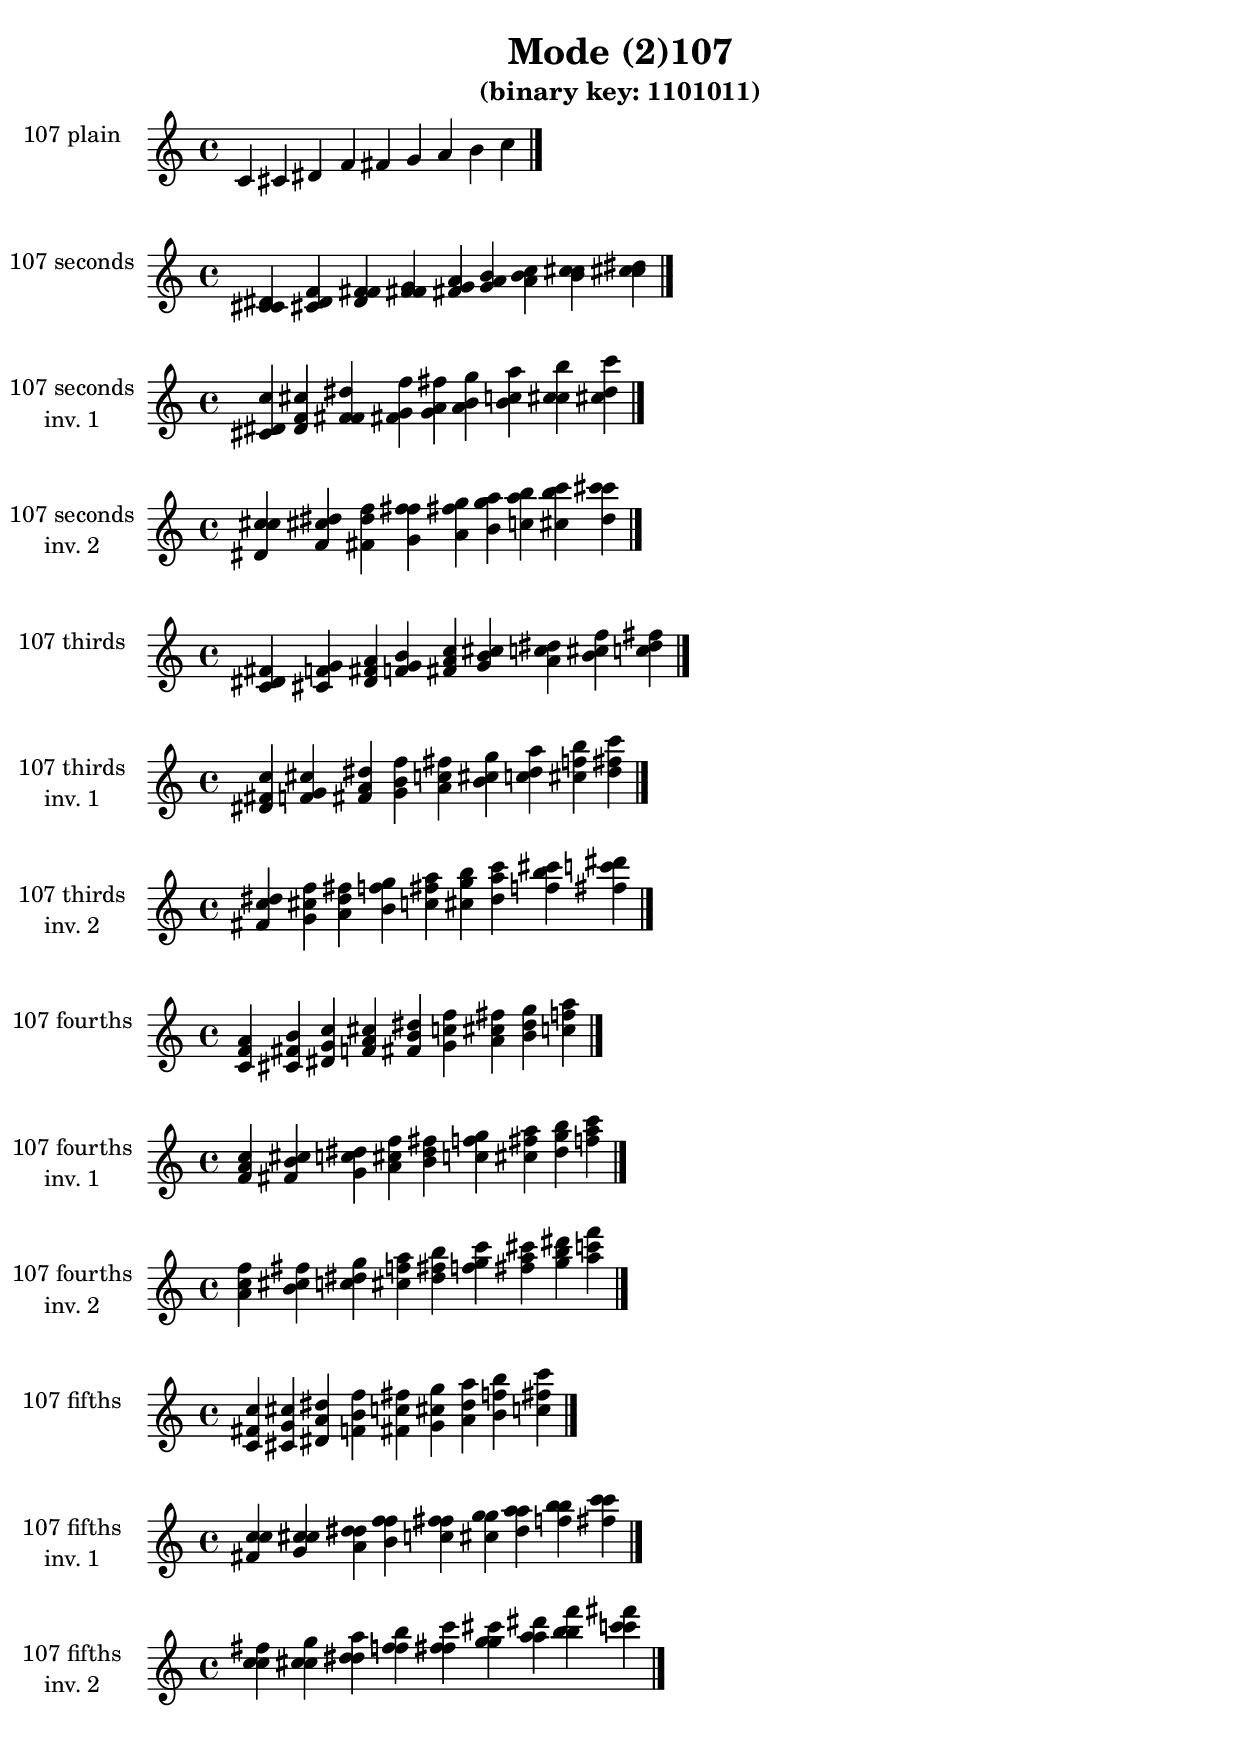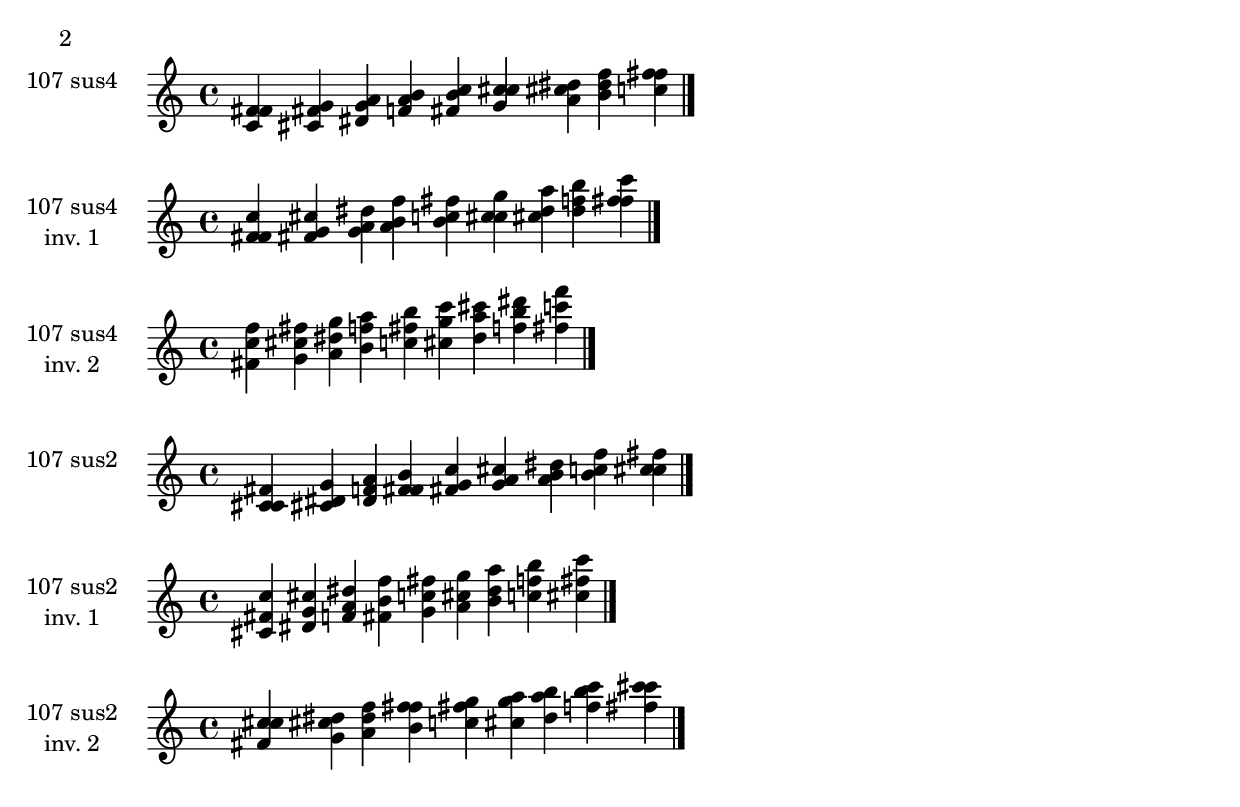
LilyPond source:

\version "2.19.0"

\header {
  title = "Mode (2)107"
  subtitle = "(binary key: 1101011)"
 %% Remove default LilyPond tagline
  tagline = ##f
}

\paper {
  #(set-paper-size "a4")
}

global = {
  \key c \major
  \time 4/4
  \tempo 4=100
}

\book {
  \score {
    \new Staff \with {
      instrumentName =  \markup { \column {
         \hcenter-in #14 \line { 107 plain }
         \hcenter-in #14 \line {  } } }
      midiInstrument = "oboe"
    } { \accidentalStyle "default"
        \cadenzaOn c' cis' dis' f' fis' g' a' b' c''  \cadenzaOff \bar "|." }
    \layout { }
  }
  \score {
    \new Staff \with {
      instrumentName =  \markup { \column {
         \hcenter-in #14 \line { 107 seconds }
         \hcenter-in #14 \line {  } } }
      midiInstrument = "oboe"
    } { \accidentalStyle "default"
        \cadenzaOn <c' cis' dis'> <cis' dis' f'> <dis' f' fis'> <f' fis' g'> <fis' g' a'> <g' a' b'> <a' b' c''> <b' c'' cis''> <c'' cis'' dis''>  \cadenzaOff \bar "|." }
    \layout { }
  }
  \score {
    \new Staff \with {
      instrumentName =  \markup { \column {
         \hcenter-in #14 \line { 107 seconds }
         \hcenter-in #14 \line { inv. 1 } } }
      midiInstrument = "oboe"
    } { \accidentalStyle "default"
        \cadenzaOn <cis' dis' c''> <dis' f' cis''> <f' fis' dis''> <fis' g' f''> <g' a' fis''> <a' b' g''> <b' c'' a''> <c'' cis'' b''> <cis'' dis'' c'''>  \cadenzaOff \bar "|." }
    \layout { }
  }
  \score {
    \new Staff \with {
      instrumentName =  \markup { \column {
         \hcenter-in #14 \line { 107 seconds }
         \hcenter-in #14 \line { inv. 2 } } }
      midiInstrument = "oboe"
    } { \accidentalStyle "default"
        \cadenzaOn <dis' c'' cis''> <f' cis'' dis''> <fis' dis'' f''> <g' f'' fis''> <a' fis'' g''> <b' g'' a''> <c'' a'' b''> <cis'' b'' c'''> <dis'' c''' cis'''>  \cadenzaOff \bar "|." }
    \layout { }
  }
  \score {
    \new Staff \with {
      instrumentName =  \markup { \column {
         \hcenter-in #14 \line { 107 thirds }
         \hcenter-in #14 \line {  } } }
      midiInstrument = "oboe"
    } { \accidentalStyle "default"
        \cadenzaOn <c' dis' fis'> <cis' f' g'> <dis' fis' a'> <f' g' b'> <fis' a' c''> <g' b' cis''> <a' c'' dis''> <b' cis'' f''> <c'' dis'' fis''>  \cadenzaOff \bar "|." }
    \layout { }
  }
  \score {
    \new Staff \with {
      instrumentName =  \markup { \column {
         \hcenter-in #14 \line { 107 thirds }
         \hcenter-in #14 \line { inv. 1 } } }
      midiInstrument = "oboe"
    } { \accidentalStyle "default"
        \cadenzaOn <dis' fis' c''> <f' g' cis''> <fis' a' dis''> <g' b' f''> <a' c'' fis''> <b' cis'' g''> <c'' dis'' a''> <cis'' f'' b''> <dis'' fis'' c'''>  \cadenzaOff \bar "|." }
    \layout { }
  }
  \score {
    \new Staff \with {
      instrumentName =  \markup { \column {
         \hcenter-in #14 \line { 107 thirds }
         \hcenter-in #14 \line { inv. 2 } } }
      midiInstrument = "oboe"
    } { \accidentalStyle "default"
        \cadenzaOn <fis' c'' dis''> <g' cis'' f''> <a' dis'' fis''> <b' f'' g''> <c'' fis'' a''> <cis'' g'' b''> <dis'' a'' c'''> <f'' b'' cis'''> <fis'' c''' dis'''>  \cadenzaOff \bar "|." }
    \layout { }
  }
  \score {
    \new Staff \with {
      instrumentName =  \markup { \column {
         \hcenter-in #14 \line { 107 fourths }
         \hcenter-in #14 \line {  } } }
      midiInstrument = "oboe"
    } { \accidentalStyle "default"
        \cadenzaOn <c' f' a'> <cis' fis' b'> <dis' g' c''> <f' a' cis''> <fis' b' dis''> <g' c'' f''> <a' cis'' fis''> <b' dis'' g''> <c'' f'' a''>  \cadenzaOff \bar "|." }
    \layout { }
  }
  \score {
    \new Staff \with {
      instrumentName =  \markup { \column {
         \hcenter-in #14 \line { 107 fourths }
         \hcenter-in #14 \line { inv. 1 } } }
      midiInstrument = "oboe"
    } { \accidentalStyle "default"
        \cadenzaOn <f' a' c''> <fis' b' cis''> <g' c'' dis''> <a' cis'' f''> <b' dis'' fis''> <c'' f'' g''> <cis'' fis'' a''> <dis'' g'' b''> <f'' a'' c'''>  \cadenzaOff \bar "|." }
    \layout { }
  }
  \score {
    \new Staff \with {
      instrumentName =  \markup { \column {
         \hcenter-in #14 \line { 107 fourths }
         \hcenter-in #14 \line { inv. 2 } } }
      midiInstrument = "oboe"
    } { \accidentalStyle "default"
        \cadenzaOn <a' c'' f''> <b' cis'' fis''> <c'' dis'' g''> <cis'' f'' a''> <dis'' fis'' b''> <f'' g'' c'''> <fis'' a'' cis'''> <g'' b'' dis'''> <a'' c''' f'''>  \cadenzaOff \bar "|." }
    \layout { }
  }
  \score {
    \new Staff \with {
      instrumentName =  \markup { \column {
         \hcenter-in #14 \line { 107 fifths }
         \hcenter-in #14 \line {  } } }
      midiInstrument = "oboe"
    } { \accidentalStyle "default"
        \cadenzaOn <c' fis' c''> <cis' g' cis''> <dis' a' dis''> <f' b' f''> <fis' c'' fis''> <g' cis'' g''> <a' dis'' a''> <b' f'' b''> <c'' fis'' c'''>  \cadenzaOff \bar "|." }
    \layout { }
  }
  \score {
    \new Staff \with {
      instrumentName =  \markup { \column {
         \hcenter-in #14 \line { 107 fifths }
         \hcenter-in #14 \line { inv. 1 } } }
      midiInstrument = "oboe"
    } { \accidentalStyle "default"
        \cadenzaOn <fis' c'' c''> <g' cis'' cis''> <a' dis'' dis''> <b' f'' f''> <c'' fis'' fis''> <cis'' g'' g''> <dis'' a'' a''> <f'' b'' b''> <fis'' c''' c'''>  \cadenzaOff \bar "|." }
    \layout { }
  }
  \score {
    \new Staff \with {
      instrumentName =  \markup { \column {
         \hcenter-in #14 \line { 107 fifths }
         \hcenter-in #14 \line { inv. 2 } } }
      midiInstrument = "oboe"
    } { \accidentalStyle "default"
        \cadenzaOn <c'' c'' fis''> <cis'' cis'' g''> <dis'' dis'' a''> <f'' f'' b''> <fis'' fis'' c'''> <g'' g'' cis'''> <a'' a'' dis'''> <b'' b'' f'''> <c''' c''' fis'''>  \cadenzaOff \bar "|." }
    \layout { }
  }
  \score {
    \new Staff \with {
      instrumentName =  \markup { \column {
         \hcenter-in #14 \line { 107 sus4 }
         \hcenter-in #14 \line {  } } }
      midiInstrument = "oboe"
    } { \accidentalStyle "default"
        \cadenzaOn <c' f' fis'> <cis' fis' g'> <dis' g' a'> <f' a' b'> <fis' b' c''> <g' c'' cis''> <a' cis'' dis''> <b' dis'' f''> <c'' f'' fis''>  \cadenzaOff \bar "|." }
    \layout { }
  }
  \score {
    \new Staff \with {
      instrumentName =  \markup { \column {
         \hcenter-in #14 \line { 107 sus4 }
         \hcenter-in #14 \line { inv. 1 } } }
      midiInstrument = "oboe"
    } { \accidentalStyle "default"
        \cadenzaOn <f' fis' c''> <fis' g' cis''> <g' a' dis''> <a' b' f''> <b' c'' fis''> <c'' cis'' g''> <cis'' dis'' a''> <dis'' f'' b''> <f'' fis'' c'''>  \cadenzaOff \bar "|." }
    \layout { }
  }
  \score {
    \new Staff \with {
      instrumentName =  \markup { \column {
         \hcenter-in #14 \line { 107 sus4 }
         \hcenter-in #14 \line { inv. 2 } } }
      midiInstrument = "oboe"
    } { \accidentalStyle "default"
        \cadenzaOn <fis' c'' f''> <g' cis'' fis''> <a' dis'' g''> <b' f'' a''> <c'' fis'' b''> <cis'' g'' c'''> <dis'' a'' cis'''> <f'' b'' dis'''> <fis'' c''' f'''>  \cadenzaOff \bar "|." }
    \layout { }
  }
  \score {
    \new Staff \with {
      instrumentName =  \markup { \column {
         \hcenter-in #14 \line { 107 sus2 }
         \hcenter-in #14 \line {  } } }
      midiInstrument = "oboe"
    } { \accidentalStyle "default"
        \cadenzaOn <c' cis' fis'> <cis' dis' g'> <dis' f' a'> <f' fis' b'> <fis' g' c''> <g' a' cis''> <a' b' dis''> <b' c'' f''> <c'' cis'' fis''>  \cadenzaOff \bar "|." }
    \layout { }
  }
  \score {
    \new Staff \with {
      instrumentName =  \markup { \column {
         \hcenter-in #14 \line { 107 sus2 }
         \hcenter-in #14 \line { inv. 1 } } }
      midiInstrument = "oboe"
    } { \accidentalStyle "default"
        \cadenzaOn <cis' fis' c''> <dis' g' cis''> <f' a' dis''> <fis' b' f''> <g' c'' fis''> <a' cis'' g''> <b' dis'' a''> <c'' f'' b''> <cis'' fis'' c'''>  \cadenzaOff \bar "|." }
    \layout { }
  }
  \score {
    \new Staff \with {
      instrumentName =  \markup { \column {
         \hcenter-in #14 \line { 107 sus2 }
         \hcenter-in #14 \line { inv. 2 } } }
      midiInstrument = "oboe"
    } { \accidentalStyle "default"
        \cadenzaOn <fis' c'' cis''> <g' cis'' dis''> <a' dis'' f''> <b' f'' fis''> <c'' fis'' g''> <cis'' g'' a''> <dis'' a'' b''> <f'' b'' c'''> <fis'' c''' cis'''>  \cadenzaOff \bar "|." }
    \layout { }
  }
}

\book {
  \bookOutputSuffix "plain_"
  \score {
    \new Staff \with {
      instrumentName =  \markup { \column {
         \hcenter-in #14 \line { 107 plain }
         \hcenter-in #14 \line {  } } }
      midiInstrument = "oboe"
    } { \accidentalStyle "default"
        \cadenzaOn c' cis' dis' f' fis' g' a' b' c''  \cadenzaOff \bar "|." }
    \midi { }
  }
}
\book {
  \bookOutputSuffix "seconds_"
  \score {
    \new Staff \with {
      instrumentName =  \markup { \column {
         \hcenter-in #14 \line { 107 seconds }
         \hcenter-in #14 \line {  } } }
      midiInstrument = "oboe"
    } { \accidentalStyle "default"
        \cadenzaOn <c' cis' dis'> <cis' dis' f'> <dis' f' fis'> <f' fis' g'> <fis' g' a'> <g' a' b'> <a' b' c''> <b' c'' cis''> <c'' cis'' dis''>  \cadenzaOff \bar "|." }
    \midi { }
  }
}
\book {
  \bookOutputSuffix "seconds_inv. 1"
  \score {
    \new Staff \with {
      instrumentName =  \markup { \column {
         \hcenter-in #14 \line { 107 seconds }
         \hcenter-in #14 \line { inv. 1 } } }
      midiInstrument = "oboe"
    } { \accidentalStyle "default"
        \cadenzaOn <cis' dis' c''> <dis' f' cis''> <f' fis' dis''> <fis' g' f''> <g' a' fis''> <a' b' g''> <b' c'' a''> <c'' cis'' b''> <cis'' dis'' c'''>  \cadenzaOff \bar "|." }
    \midi { }
  }
}
\book {
  \bookOutputSuffix "seconds_inv. 2"
  \score {
    \new Staff \with {
      instrumentName =  \markup { \column {
         \hcenter-in #14 \line { 107 seconds }
         \hcenter-in #14 \line { inv. 2 } } }
      midiInstrument = "oboe"
    } { \accidentalStyle "default"
        \cadenzaOn <dis' c'' cis''> <f' cis'' dis''> <fis' dis'' f''> <g' f'' fis''> <a' fis'' g''> <b' g'' a''> <c'' a'' b''> <cis'' b'' c'''> <dis'' c''' cis'''>  \cadenzaOff \bar "|." }
    \midi { }
  }
}
\book {
  \bookOutputSuffix "thirds_"
  \score {
    \new Staff \with {
      instrumentName =  \markup { \column {
         \hcenter-in #14 \line { 107 thirds }
         \hcenter-in #14 \line {  } } }
      midiInstrument = "oboe"
    } { \accidentalStyle "default"
        \cadenzaOn <c' dis' fis'> <cis' f' g'> <dis' fis' a'> <f' g' b'> <fis' a' c''> <g' b' cis''> <a' c'' dis''> <b' cis'' f''> <c'' dis'' fis''>  \cadenzaOff \bar "|." }
    \midi { }
  }
}
\book {
  \bookOutputSuffix "thirds_inv. 1"
  \score {
    \new Staff \with {
      instrumentName =  \markup { \column {
         \hcenter-in #14 \line { 107 thirds }
         \hcenter-in #14 \line { inv. 1 } } }
      midiInstrument = "oboe"
    } { \accidentalStyle "default"
        \cadenzaOn <dis' fis' c''> <f' g' cis''> <fis' a' dis''> <g' b' f''> <a' c'' fis''> <b' cis'' g''> <c'' dis'' a''> <cis'' f'' b''> <dis'' fis'' c'''>  \cadenzaOff \bar "|." }
    \midi { }
  }
}
\book {
  \bookOutputSuffix "thirds_inv. 2"
  \score {
    \new Staff \with {
      instrumentName =  \markup { \column {
         \hcenter-in #14 \line { 107 thirds }
         \hcenter-in #14 \line { inv. 2 } } }
      midiInstrument = "oboe"
    } { \accidentalStyle "default"
        \cadenzaOn <fis' c'' dis''> <g' cis'' f''> <a' dis'' fis''> <b' f'' g''> <c'' fis'' a''> <cis'' g'' b''> <dis'' a'' c'''> <f'' b'' cis'''> <fis'' c''' dis'''>  \cadenzaOff \bar "|." }
    \midi { }
  }
}
\book {
  \bookOutputSuffix "fourths_"
  \score {
    \new Staff \with {
      instrumentName =  \markup { \column {
         \hcenter-in #14 \line { 107 fourths }
         \hcenter-in #14 \line {  } } }
      midiInstrument = "oboe"
    } { \accidentalStyle "default"
        \cadenzaOn <c' f' a'> <cis' fis' b'> <dis' g' c''> <f' a' cis''> <fis' b' dis''> <g' c'' f''> <a' cis'' fis''> <b' dis'' g''> <c'' f'' a''>  \cadenzaOff \bar "|." }
    \midi { }
  }
}
\book {
  \bookOutputSuffix "fourths_inv. 1"
  \score {
    \new Staff \with {
      instrumentName =  \markup { \column {
         \hcenter-in #14 \line { 107 fourths }
         \hcenter-in #14 \line { inv. 1 } } }
      midiInstrument = "oboe"
    } { \accidentalStyle "default"
        \cadenzaOn <f' a' c''> <fis' b' cis''> <g' c'' dis''> <a' cis'' f''> <b' dis'' fis''> <c'' f'' g''> <cis'' fis'' a''> <dis'' g'' b''> <f'' a'' c'''>  \cadenzaOff \bar "|." }
    \midi { }
  }
}
\book {
  \bookOutputSuffix "fourths_inv. 2"
  \score {
    \new Staff \with {
      instrumentName =  \markup { \column {
         \hcenter-in #14 \line { 107 fourths }
         \hcenter-in #14 \line { inv. 2 } } }
      midiInstrument = "oboe"
    } { \accidentalStyle "default"
        \cadenzaOn <a' c'' f''> <b' cis'' fis''> <c'' dis'' g''> <cis'' f'' a''> <dis'' fis'' b''> <f'' g'' c'''> <fis'' a'' cis'''> <g'' b'' dis'''> <a'' c''' f'''>  \cadenzaOff \bar "|." }
    \midi { }
  }
}
\book {
  \bookOutputSuffix "fifths_"
  \score {
    \new Staff \with {
      instrumentName =  \markup { \column {
         \hcenter-in #14 \line { 107 fifths }
         \hcenter-in #14 \line {  } } }
      midiInstrument = "oboe"
    } { \accidentalStyle "default"
        \cadenzaOn <c' fis' c''> <cis' g' cis''> <dis' a' dis''> <f' b' f''> <fis' c'' fis''> <g' cis'' g''> <a' dis'' a''> <b' f'' b''> <c'' fis'' c'''>  \cadenzaOff \bar "|." }
    \midi { }
  }
}
\book {
  \bookOutputSuffix "fifths_inv. 1"
  \score {
    \new Staff \with {
      instrumentName =  \markup { \column {
         \hcenter-in #14 \line { 107 fifths }
         \hcenter-in #14 \line { inv. 1 } } }
      midiInstrument = "oboe"
    } { \accidentalStyle "default"
        \cadenzaOn <fis' c'' c''> <g' cis'' cis''> <a' dis'' dis''> <b' f'' f''> <c'' fis'' fis''> <cis'' g'' g''> <dis'' a'' a''> <f'' b'' b''> <fis'' c''' c'''>  \cadenzaOff \bar "|." }
    \midi { }
  }
}
\book {
  \bookOutputSuffix "fifths_inv. 2"
  \score {
    \new Staff \with {
      instrumentName =  \markup { \column {
         \hcenter-in #14 \line { 107 fifths }
         \hcenter-in #14 \line { inv. 2 } } }
      midiInstrument = "oboe"
    } { \accidentalStyle "default"
        \cadenzaOn <c'' c'' fis''> <cis'' cis'' g''> <dis'' dis'' a''> <f'' f'' b''> <fis'' fis'' c'''> <g'' g'' cis'''> <a'' a'' dis'''> <b'' b'' f'''> <c''' c''' fis'''>  \cadenzaOff \bar "|." }
    \midi { }
  }
}
\book {
  \bookOutputSuffix "sus4_"
  \score {
    \new Staff \with {
      instrumentName =  \markup { \column {
         \hcenter-in #14 \line { 107 sus4 }
         \hcenter-in #14 \line {  } } }
      midiInstrument = "oboe"
    } { \accidentalStyle "default"
        \cadenzaOn <c' f' fis'> <cis' fis' g'> <dis' g' a'> <f' a' b'> <fis' b' c''> <g' c'' cis''> <a' cis'' dis''> <b' dis'' f''> <c'' f'' fis''>  \cadenzaOff \bar "|." }
    \midi { }
  }
}
\book {
  \bookOutputSuffix "sus4_inv. 1"
  \score {
    \new Staff \with {
      instrumentName =  \markup { \column {
         \hcenter-in #14 \line { 107 sus4 }
         \hcenter-in #14 \line { inv. 1 } } }
      midiInstrument = "oboe"
    } { \accidentalStyle "default"
        \cadenzaOn <f' fis' c''> <fis' g' cis''> <g' a' dis''> <a' b' f''> <b' c'' fis''> <c'' cis'' g''> <cis'' dis'' a''> <dis'' f'' b''> <f'' fis'' c'''>  \cadenzaOff \bar "|." }
    \midi { }
  }
}
\book {
  \bookOutputSuffix "sus4_inv. 2"
  \score {
    \new Staff \with {
      instrumentName =  \markup { \column {
         \hcenter-in #14 \line { 107 sus4 }
         \hcenter-in #14 \line { inv. 2 } } }
      midiInstrument = "oboe"
    } { \accidentalStyle "default"
        \cadenzaOn <fis' c'' f''> <g' cis'' fis''> <a' dis'' g''> <b' f'' a''> <c'' fis'' b''> <cis'' g'' c'''> <dis'' a'' cis'''> <f'' b'' dis'''> <fis'' c''' f'''>  \cadenzaOff \bar "|." }
    \midi { }
  }
}
\book {
  \bookOutputSuffix "sus2_"
  \score {
    \new Staff \with {
      instrumentName =  \markup { \column {
         \hcenter-in #14 \line { 107 sus2 }
         \hcenter-in #14 \line {  } } }
      midiInstrument = "oboe"
    } { \accidentalStyle "default"
        \cadenzaOn <c' cis' fis'> <cis' dis' g'> <dis' f' a'> <f' fis' b'> <fis' g' c''> <g' a' cis''> <a' b' dis''> <b' c'' f''> <c'' cis'' fis''>  \cadenzaOff \bar "|." }
    \midi { }
  }
}
\book {
  \bookOutputSuffix "sus2_inv. 1"
  \score {
    \new Staff \with {
      instrumentName =  \markup { \column {
         \hcenter-in #14 \line { 107 sus2 }
         \hcenter-in #14 \line { inv. 1 } } }
      midiInstrument = "oboe"
    } { \accidentalStyle "default"
        \cadenzaOn <cis' fis' c''> <dis' g' cis''> <f' a' dis''> <fis' b' f''> <g' c'' fis''> <a' cis'' g''> <b' dis'' a''> <c'' f'' b''> <cis'' fis'' c'''>  \cadenzaOff \bar "|." }
    \midi { }
  }
}
\book {
  \bookOutputSuffix "sus2_inv. 2"
  \score {
    \new Staff \with {
      instrumentName =  \markup { \column {
         \hcenter-in #14 \line { 107 sus2 }
         \hcenter-in #14 \line { inv. 2 } } }
      midiInstrument = "oboe"
    } { \accidentalStyle "default"
        \cadenzaOn <fis' c'' cis''> <g' cis'' dis''> <a' dis'' f''> <b' f'' fis''> <c'' fis'' g''> <cis'' g'' a''> <dis'' a'' b''> <f'' b'' c'''> <fis'' c''' cis'''>  \cadenzaOff \bar "|." }
    \midi { }
  }
}
